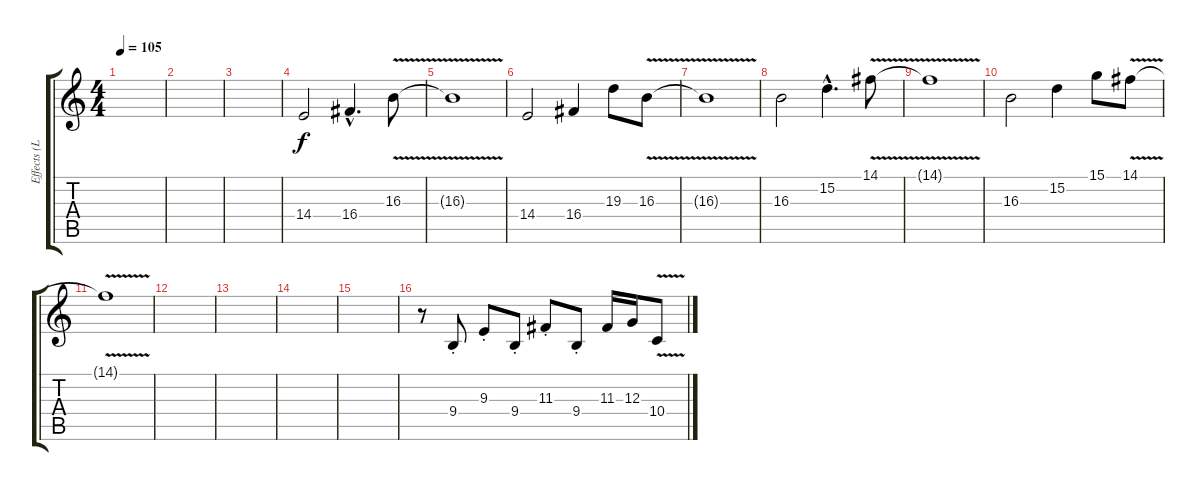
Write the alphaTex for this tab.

\track ("Effects (Lead)" "Effects (L") {instrument pad3polysynth}
\staff {score tabs}
\tuning (E4 B3 G3 D3 A2 E2) {hide}
\ts (4 4)
\tempo 105
\clef g2
\ks c
|
|
|
14.4.2 16.4{hac}.4{d} 16.3{v}.8 |
16.3{t}.1 |
14.4.2 16.4.4 19.3.8 16.3{v}.8 |
16.3{t}.1 |
16.3.2 15.2{hac}.4{d} 14.1{v}.8 |
14.1{t}.1 |
16.3.2 15.2.4 15.1.8 14.1{v}.8 |
14.1{t}.1 |
|
|
|
|
r.8 9.4{st}.8 9.3{st}.8 9.4{st}.8 11.3{st}.8 9.4{st}.8 11.3.16 12.3.16 10.4{v}.8
